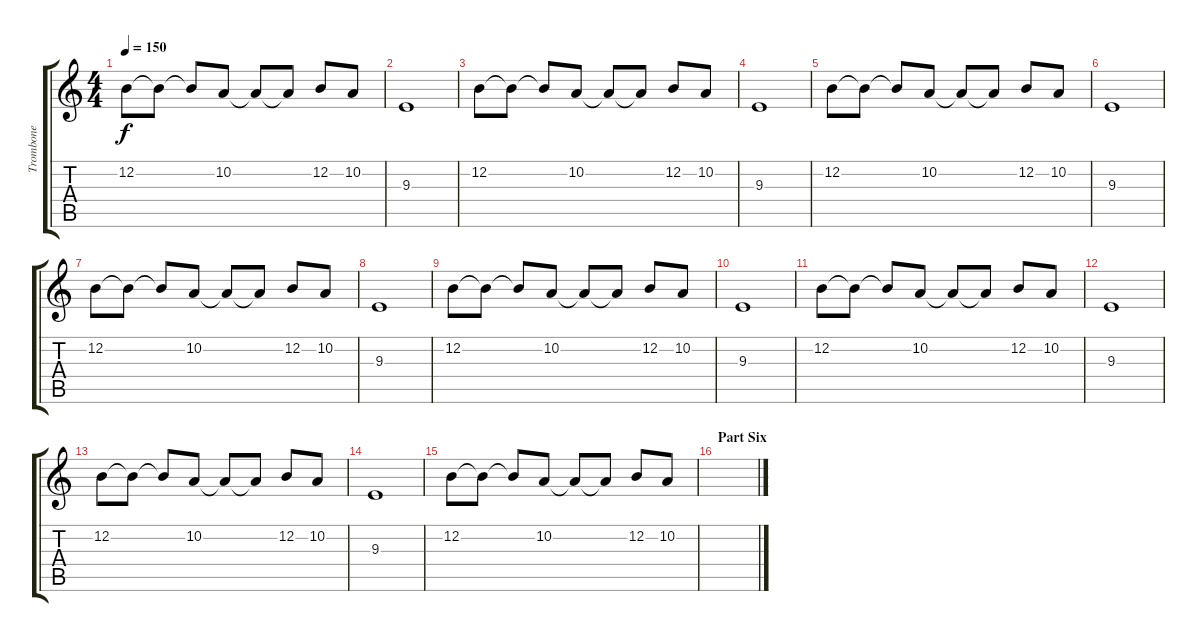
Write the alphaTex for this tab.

\track ("Trombone" "Trombone") {instrument trombone}
\staff {score tabs}
\tuning (E4 B3 G3 D3 A2 E2) {hide}
\ts (4 4)
\tempo 150
\clef g2
\ks c
12.2.8{dy f} 12.2{t}.8 12.2{t}.8 10.2.8 10.2{t}.8 10.2{t}.8 12.2.8 10.2.8 |
9.3.1 |
12.2.8 12.2{t}.8 12.2{t}.8 10.2.8 10.2{t}.8 10.2{t}.8 12.2.8 10.2.8 |
9.3.1 |
12.2.8 12.2{t}.8 12.2{t}.8 10.2.8 10.2{t}.8 10.2{t}.8 12.2.8 10.2.8 |
9.3.1 |
12.2.8 12.2{t}.8 12.2{t}.8 10.2.8 10.2{t}.8 10.2{t}.8 12.2.8 10.2.8 |
9.3.1 |
12.2.8 12.2{t}.8 12.2{t}.8 10.2.8 10.2{t}.8 10.2{t}.8 12.2.8 10.2.8 |
9.3.1 |
12.2.8 12.2{t}.8 12.2{t}.8 10.2.8 10.2{t}.8 10.2{t}.8 12.2.8 10.2.8 |
9.3.1 |
12.2.8 12.2{t}.8 12.2{t}.8 10.2.8 10.2{t}.8 10.2{t}.8 12.2.8 10.2.8 |
9.3.1 |
12.2.8 12.2{t}.8 12.2{t}.8 10.2.8 10.2{t}.8 10.2{t}.8 12.2.8 10.2.8 |
\section ("" "Part Six")
